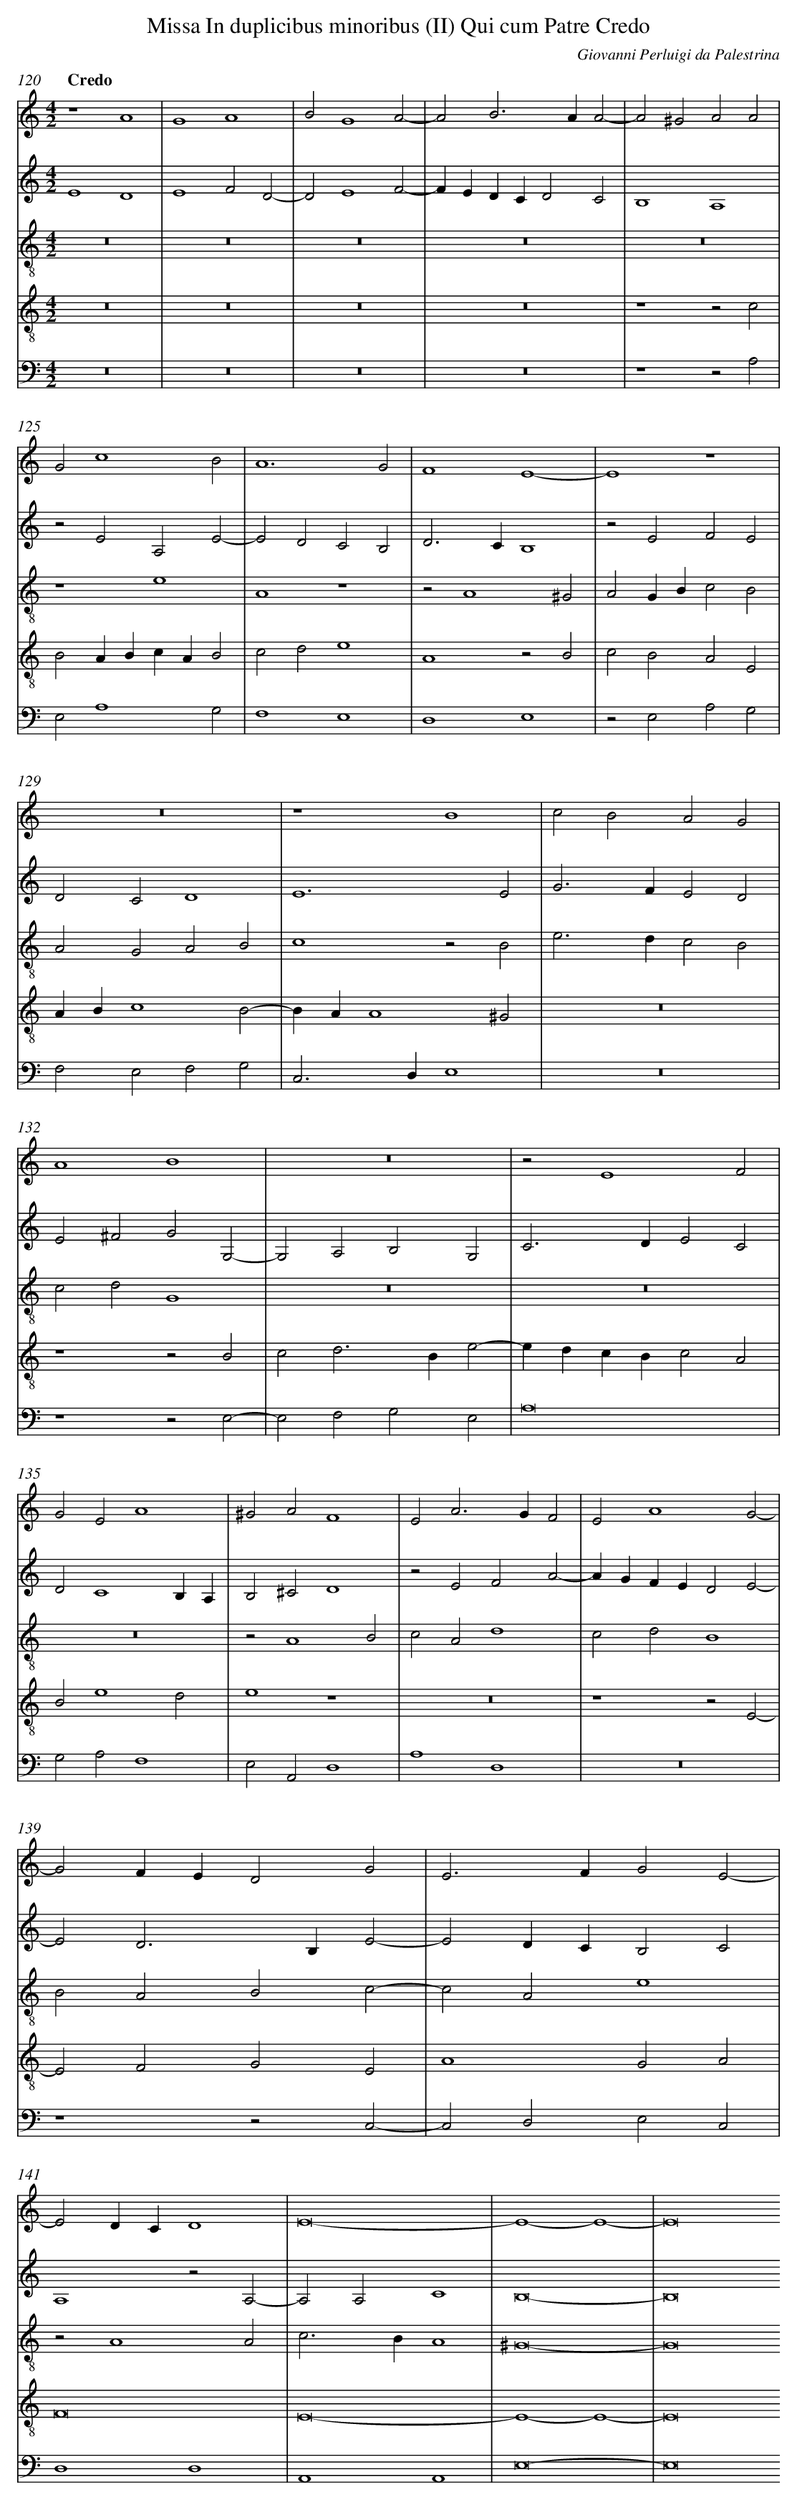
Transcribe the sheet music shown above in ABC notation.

X:1
T: Missa In duplicibus minoribus (II) Qui cum Patre Credo
C: Giovanni Perluigi da Palestrina
L: 1/4
M: 4/2
Q: "Credo"
V: 1 clef=treble
V: 2 clef=treble
V: 3 clef=treble-8
V: 4 clef=treble-8
V: 5 clef=bass
K: C
[V:1] z4A4 |
[V:2] E4D4 |
[V:3] z8 |
[V:4] z8 |
[V:5] z8 |
[V:1] G4A4 |
[V:2] E4F2D2- |
[V:3] z8 |
[V:4] z8 |
[V:5] z8 |
[V:1] B2G4A2- |
[V:2] D2E4F2- |
[V:3] z8 |
[V:4] z8 |
[V:5] z8 |
[V:1] A2B2>A2A2- |
[V:2] FEDCD2C2 |
[V:3] z8 |
[V:4] z8 |
[V:5] z8 |
[V:1] A2^G2A2A2 |
[V:2] B,4A,4 |
[V:3] z8 |
[V:4] z4z2c2 |
[V:5] z4z2A,2 |
[V:1] G2c4B2 |
[V:2] z2E2A,2E2- |
[V:3] z4e4 |
[V:4] B2ABcAB2 |
[V:5] E,2A,4G,2 |
[V:1] A6G2 |
[V:2] E2D2C2B,2 |
[V:3] A4z4 |
[V:4] c2d2e4 |
[V:5] F,4E,4 |
[V:1] F4E4- |
[V:2] D2>C2B,4 |
[V:3] z2A4^G2 |
[V:4] A4z2B2 |
[V:5] D,4E,4 |
[V:1] E4z4 |
[V:2] z2E2F2E2 |
[V:3] A2GBc2B2 |
[V:4] c2B2A2E2 |
[V:5] z2E,2A,2G,2 |
[V:1] z8 |
[V:2] D2C2D4 |
[V:3] A2G2A2B2 |
[V:4] ABc4B2- |
[V:5] F,2E,2F,2G,2 |
[V:1] z4B4 |
[V:2] E6E2 |
[V:3] c4z2B2 |
[V:4] BAA4^G2 |
[V:5] C,2>D,2E,4 |
[V:1] c2B2A2G2 |
[V:2] G2>F2E2D2 |
[V:3] e2>d2c2B2 |
[V:4] z8 |
[V:5] z8 |
[V:1] A4B4 |
[V:2] E2^F2G2G,2- |
[V:3] c2d2G4 |
[V:4] z4z2B2 |
[V:5] z4z2E,2- |
[V:1] z8 |
[V:2] G,2A,2B,2G,2 |
[V:3] z8 |
[V:4] c2d2>B2e2- |
[V:5] E,2F,2G,2E,2 |
[V:1] z2E4F2 |
[V:2] C2>D2E2C2 |
[V:3] z8 |
[V:4] edcBc2A2 |
[V:5] A,8 |
[V:1] G2E2A4 |
[V:2] D2C4B,A, |
[V:3] z8 |
[V:4] B2e4d2 |
[V:5] G,2A,2F,4 |
[V:1] ^G2A2F4 |
[V:2] B,2^C2D4 |
[V:3] z2A4B2 |
[V:4] e4z4 |
[V:5] E,2A,,2D,4 |
[V:1] E2A2>G2F2 |
[V:2] z2E2F2A2- |
[V:3] c2A2d4 |
[V:4] z8 |
[V:5] A,4D,4 |
[V:1] E2A4G2- |
[V:2] AGFED2E2- |
[V:3] c2d2B4 |
[V:4] z4z2E2- |
[V:5] z8 |
[V:1] G2FED2G2 |
[V:2] E2D2>B,2E2- |
[V:3] B2A2B2c2- |
[V:4] E2F2G2E2 |
[V:5] z4z2C,2- |
[V:1] E2>F2G2E2- |
[V:2] E2DCB,2C2 |
[V:3] c2A2e4 |
[V:4] A4G2A2 |
[V:5] C,2D,2E,2C,2 |
[V:1] E2DCD4 |
[V:2] A,4z2A,2- |
[V:3] z2A4A2 |
[V:4] F8 |
[V:5] D,4D,4 |
[V:1] E8- |
[V:2] A,2A,2C4 |
[V:3] c2>B2A4 |
[V:4] E8- |
[V:5] A,,4A,,4 |
[V:1] E4-E4- |
[V:2] B,8- |
[V:3] ^G8- |
[V:4] E4-E4- |
[V:5] E,8- |
[V:1] E8
[V:2] B,8
[V:3] G8
[V:4] E8
[V:5] E,8
